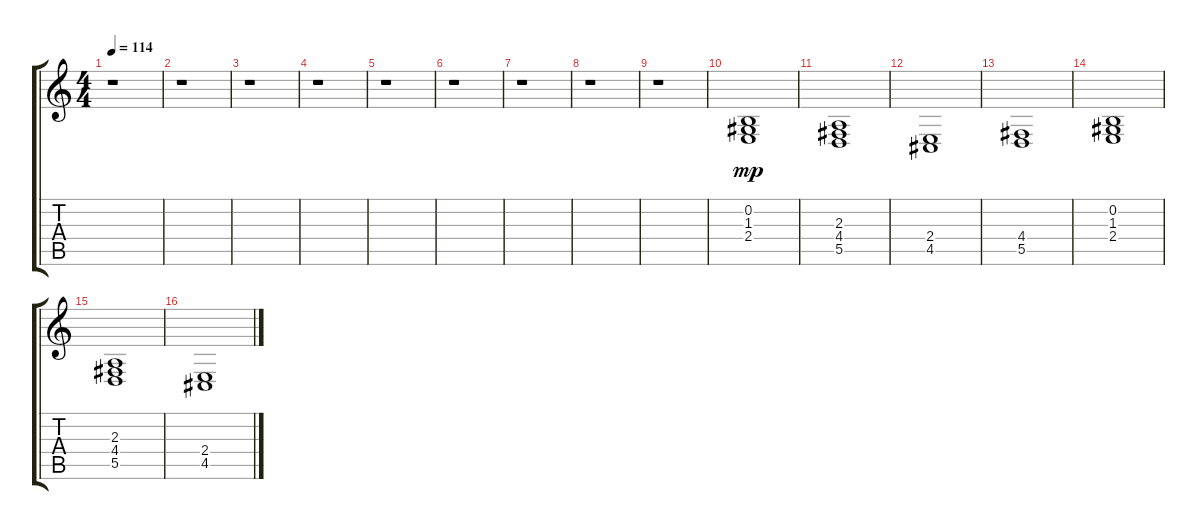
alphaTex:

\track "" {instrument stringensemble2}
\staff {score tabs}
\tuning (E4 B3 G3 D3 A2 E2) {hide}
\ts (4 4)
\tempo 114
\clef g2
\ks c
r.1{dy mp} |
r.1 |
r.1 |
r.1 |
r.1 |
r.1 |
r.1 |
r.1 |
r.1 |
(0.2 1.3 2.4).1 |
(2.3 4.4 5.5).1 |
(2.4 4.5).1 |
(4.4 5.5).1 |
(0.2 1.3 2.4).1 |
(2.3 4.4 5.5).1 |
(2.4 4.5).1
